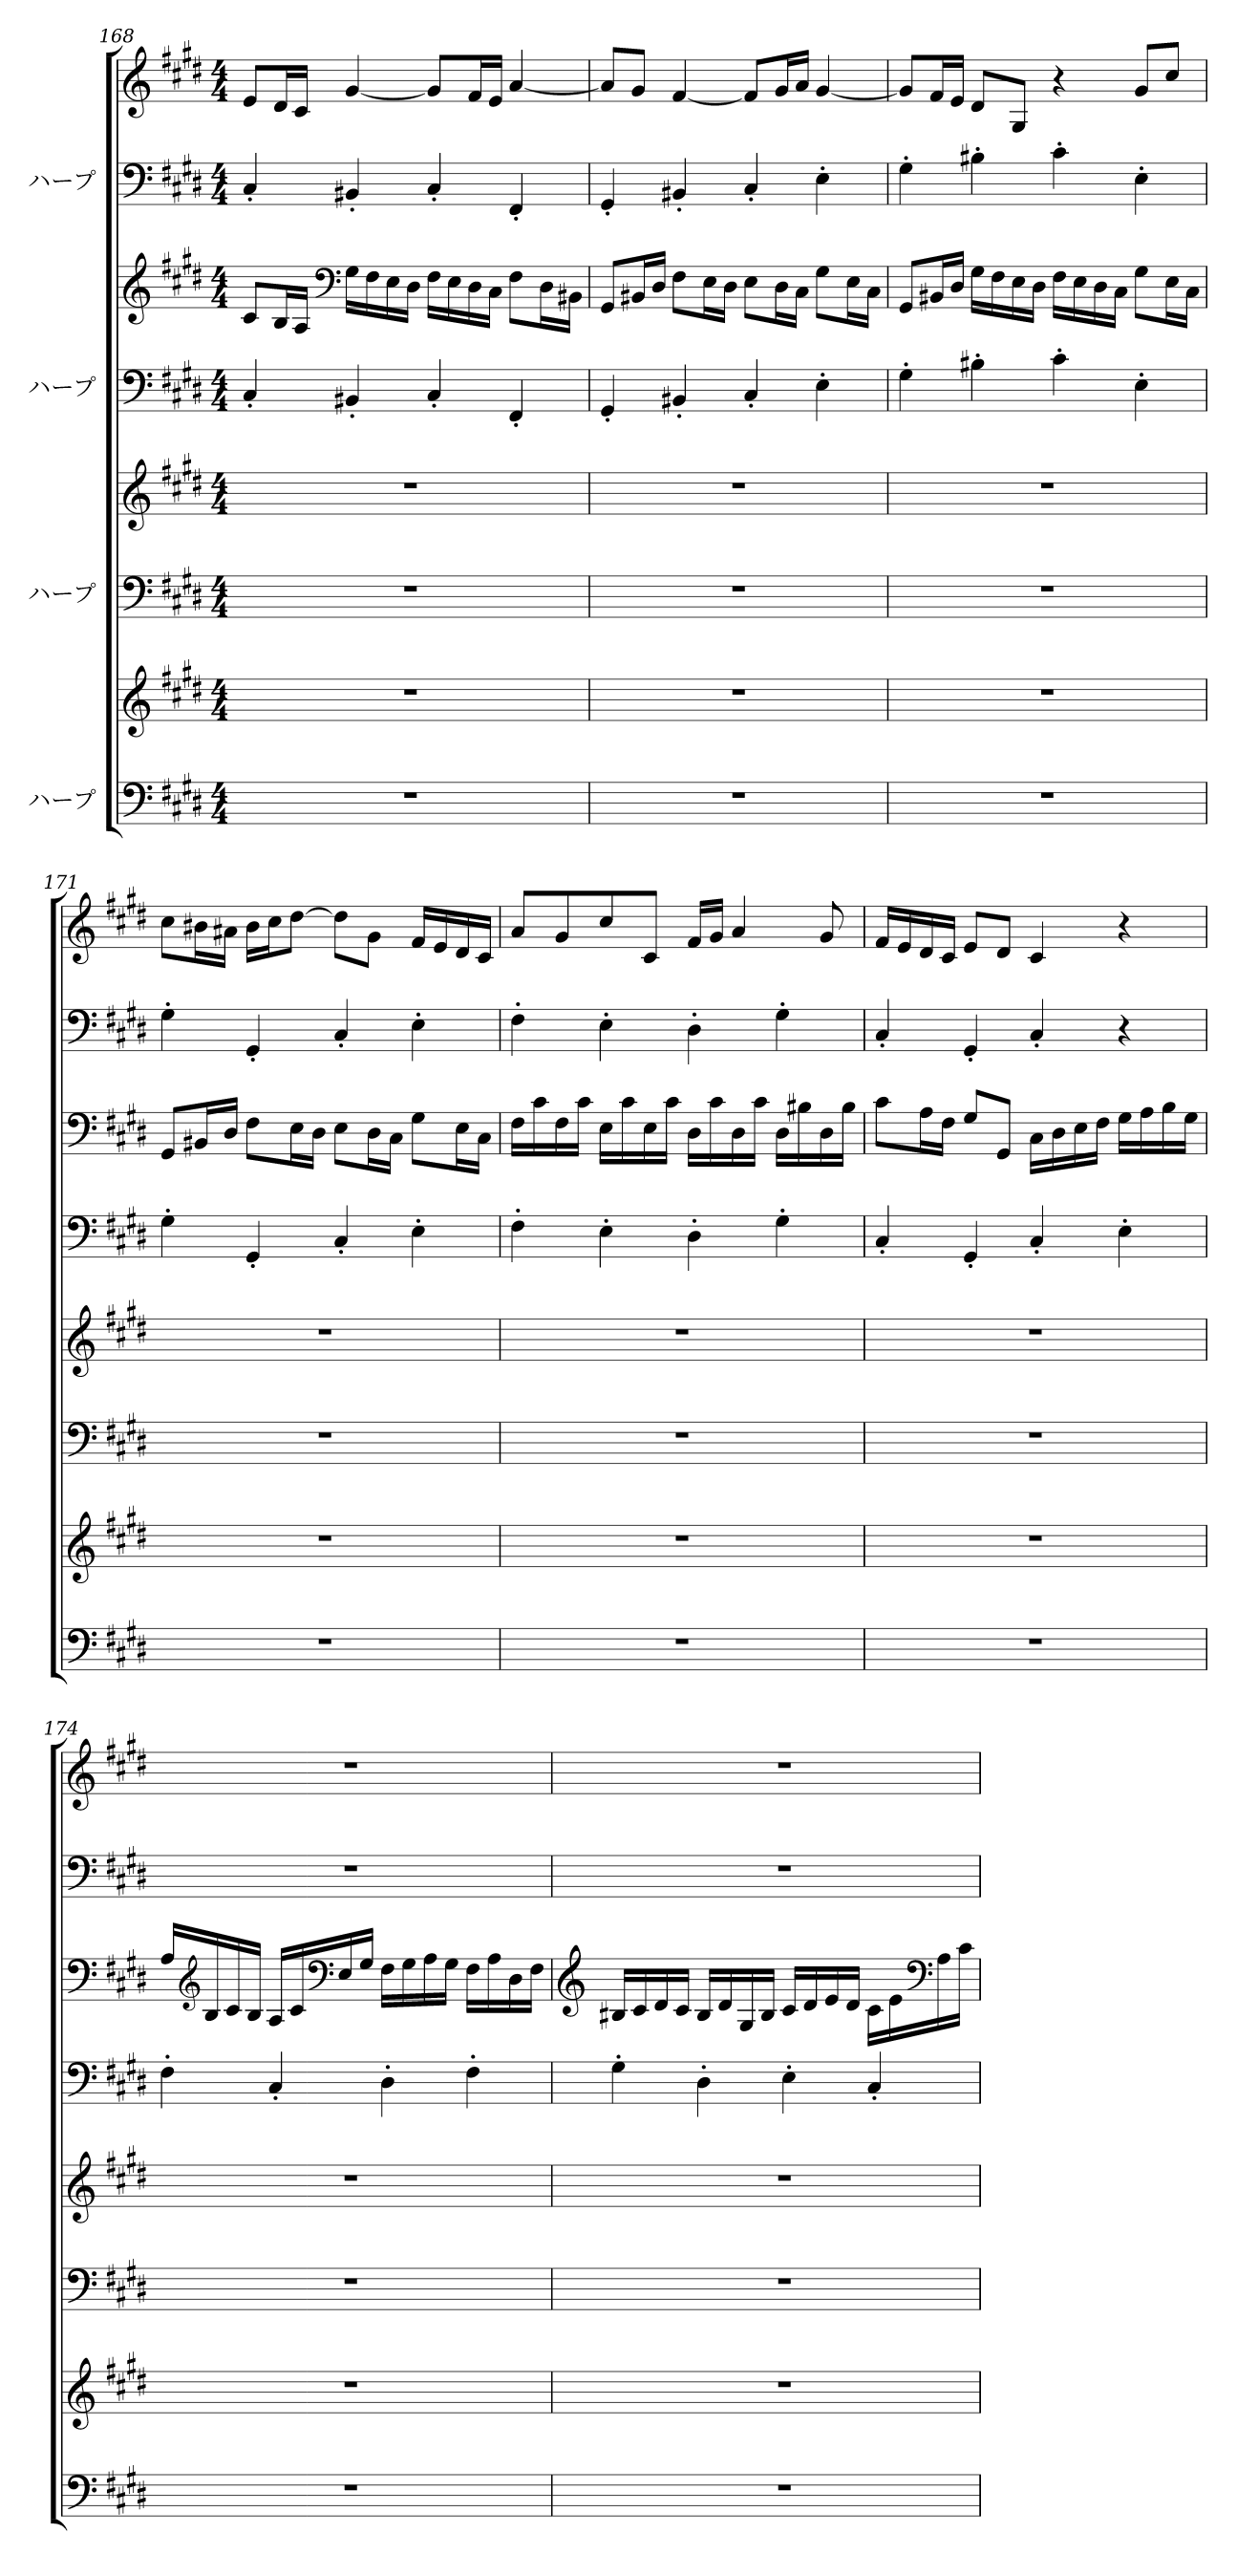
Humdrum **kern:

**kern	**kern	**kern	**kern	**kern	**kern	**kern	**kern
*part4	*part4	*part3	*part3	*part2	*part2	*part1	*part1
*staff8	*staff7	*staff6	*staff5	*staff4	*staff3	*staff2	*staff1
*I"ハープ	*	*I"ハープ	*	*I"ハープ	*	*I"ハープ	*
!!LO:PB:g=z
*clefF4	*clefG2	*clefF4	*clefG2	*clefF4	*clefG2	*clefF4	*clefG2
*k[f#c#g#d#]	*k[f#c#g#d#]	*k[f#c#g#d#]	*k[f#c#g#d#]	*k[f#c#g#d#]	*k[f#c#g#d#]	*k[f#c#g#d#]	*k[f#c#g#d#]
*M4/4	*M4/4	*M4/4	*M4/4	*M4/4	*M4/4	*M4/4	*M4/4
=168	=168	=168	=168	=168	=168	=168	=168
1r	1r	1r	1r	4C#'/	8c#/L	4C#'/	8e/L
.	.	.	.	.	16B/L	.	16d#/L
.	.	.	.	.	16A/JJ	.	16c#/JJ
*	*	*	*	*	*clefF4	*	*
.	.	.	.	4BB#X'/	16G#\LL	4BB#X'/	[4g#/
.	.	.	.	.	16F#\	.	.
.	.	.	.	.	16E\	.	.
.	.	.	.	.	16D#\JJ	.	.
.	.	.	.	4C#'/	16F#\LL	4C#'/	8g#/L]
.	.	.	.	.	16E\	.	.
.	.	.	.	.	16D#\	.	16f#/L
.	.	.	.	.	16C#\JJ	.	16e/JJ
.	.	.	.	4FF#'/	8F#\L	4FF#'/	[4a/
.	.	.	.	.	16D#\L	.	.
.	.	.	.	.	16BB#X\JJ	.	.
=169	=169	=169	=169	=169	=169	=169	=169
1r	1r	1r	1r	4GG#'/	8GG#/L	4GG#'/	8a/L]
.	.	.	.	.	16BB#X/L	.	8g#/J
.	.	.	.	.	16D#/JJ	.	.
.	.	.	.	4BB#X'/	8F#\L	4BB#X'/	[4f#/
.	.	.	.	.	16E\L	.	.
.	.	.	.	.	16D#\JJ	.	.
.	.	.	.	4C#'/	8E\L	4C#'/	8f#/L]
.	.	.	.	.	16D#\L	.	16g#/L
.	.	.	.	.	16C#\JJ	.	16a/JJ
.	.	.	.	4E'\	8G#\L	4E'\	[4g#/
.	.	.	.	.	16E\L	.	.
.	.	.	.	.	16C#\JJ	.	.
=170	=170	=170	=170	=170	=170	=170	=170
1r	1r	1r	1r	4G#'\	8GG#/L	4G#'\	8g#/L]
.	.	.	.	.	16BB#X/L	.	16f#/L
.	.	.	.	.	16D#/JJ	.	16e/JJ
.	.	.	.	4B#X'\	16G#\LL	4B#X'\	8d#/L
.	.	.	.	.	16F#\	.	.
.	.	.	.	.	16E\	.	8G#/J
.	.	.	.	.	16D#\JJ	.	.
.	.	.	.	4c#'\	16F#\LL	4c#'\	4r
.	.	.	.	.	16E\	.	.
.	.	.	.	.	16D#\	.	.
.	.	.	.	.	16C#\JJ	.	.
.	.	.	.	4E'\	8G#\L	4E'\	8g#/L
.	.	.	.	.	16E\L	.	8cc#/J
.	.	.	.	.	16C#\JJ	.	.
!!LO:PB:g=z
=171	=171	=171	=171	=171	=171	=171	=171
1r	1r	1r	1r	4G#'\	8GG#/L	4G#'\	8cc#\L
.	.	.	.	.	16BB#X/L	.	16b#X\L
.	.	.	.	.	16D#/JJ	.	16a#X\JJ
.	.	.	.	4GG#'/	8F#\L	4GG#'/	16b#\LL
.	.	.	.	.	.	.	16cc#\J
.	.	.	.	.	16E\L	.	[8dd#\J
.	.	.	.	.	16D#\JJ	.	.
.	.	.	.	4C#'/	8E\L	4C#'/	8dd#\L]
.	.	.	.	.	16D#\L	.	8g#\J
.	.	.	.	.	16C#\JJ	.	.
.	.	.	.	4E'\	8G#\L	4E'\	16f#/LL
.	.	.	.	.	.	.	16e/
.	.	.	.	.	16E\L	.	16d#/
.	.	.	.	.	16C#\JJ	.	16c#/JJ
=172	=172	=172	=172	=172	=172	=172	=172
1r	1r	1r	1r	4F#'\	16F#\LL	4F#'\	8a/L
.	.	.	.	.	16c#\	.	.
.	.	.	.	.	16F#\	.	8g#/
.	.	.	.	.	16c#\JJ	.	.
.	.	.	.	4E'\	16E\LL	4E'\	8cc#/
.	.	.	.	.	16c#\	.	.
.	.	.	.	.	16E\	.	8c#/J
.	.	.	.	.	16c#\JJ	.	.
.	.	.	.	4D#'\	16D#\LL	4D#'\	16f#/LL
.	.	.	.	.	16c#\	.	16g#/JJ
.	.	.	.	.	16D#\	.	4a/
.	.	.	.	.	16c#\JJ	.	.
.	.	.	.	4G#'\	16D#\LL	4G#'\	.
.	.	.	.	.	16B#X\	.	.
.	.	.	.	.	16D#\	.	8g#/
.	.	.	.	.	16B#\JJ	.	.
!!LO:PB:g=z
=173	=173	=173	=173	=173	=173	=173	=173
1r	1r	1r	1r	4C#'/	8c#\L	4C#'/	16f#/LL
.	.	.	.	.	.	.	16e/
.	.	.	.	.	16A\L	.	16d#/
.	.	.	.	.	16F#\JJ	.	16c#/JJ
.	.	.	.	4GG#'/	8G#/L	4GG#'/	8e/L
.	.	.	.	.	8GG#/J	.	8d#/J
.	.	.	.	4C#'/	16C#\LL	4C#'/	4c#/
.	.	.	.	.	16D#\	.	.
.	.	.	.	.	16E\	.	.
.	.	.	.	.	16F#\JJ	.	.
.	.	.	.	4E'\	16G#\LL	4r	4r
.	.	.	.	.	16A\	.	.
.	.	.	.	.	16B\	.	.
.	.	.	.	.	16G#\JJ	.	.
=174	=174	=174	=174	=174	=174	=174	=174
1r	1r	1r	1r	4F#'\	16A/LL	1r	1r
*	*	*	*	*	*clefG2	*	*
.	.	.	.	.	16B/	.	.
.	.	.	.	.	16c#/	.	.
.	.	.	.	.	16B/JJ	.	.
.	.	.	.	4C#'/	16A/LL	.	.
.	.	.	.	.	16c#/	.	.
*	*	*	*	*	*clefF4	*	*
.	.	.	.	.	16E/	.	.
.	.	.	.	.	16G#/JJ	.	.
.	.	.	.	4D#'\	16F#\LL	.	.
.	.	.	.	.	16G#\	.	.
.	.	.	.	.	16A\	.	.
.	.	.	.	.	16G#\JJ	.	.
.	.	.	.	4F#'\	16F#\LL	.	.
.	.	.	.	.	16A\	.	.
.	.	.	.	.	16D#\	.	.
.	.	.	.	.	16F#\JJ	.	.
!!LO:PB:g=z
=175	=175	=175	=175	=175	=175	=175	=175
*	*	*	*	*	*clefG2	*	*
1r	1r	1r	1r	4G#'\	16B#X/LL	1r	1r
.	.	.	.	.	16c#/	.	.
.	.	.	.	.	16d#/	.	.
.	.	.	.	.	16c#/JJ	.	.
.	.	.	.	4D#'\	16B#/LL	.	.
.	.	.	.	.	16d#/	.	.
.	.	.	.	.	16G#/	.	.
.	.	.	.	.	16B#/JJ	.	.
.	.	.	.	4E'\	16c#/LL	.	.
.	.	.	.	.	16d#/	.	.
.	.	.	.	.	16e/	.	.
.	.	.	.	.	16d#/JJ	.	.
.	.	.	.	4C#'/	16c#\LL	.	.
.	.	.	.	.	16e\	.	.
*	*	*	*	*	*clefF4	*	*
.	.	.	.	.	16A\	.	.
.	.	.	.	.	16c#\JJ	.	.
=	=	=	=	=	=	=	=
*-	*-	*-	*-	*-	*-	*-	*-
